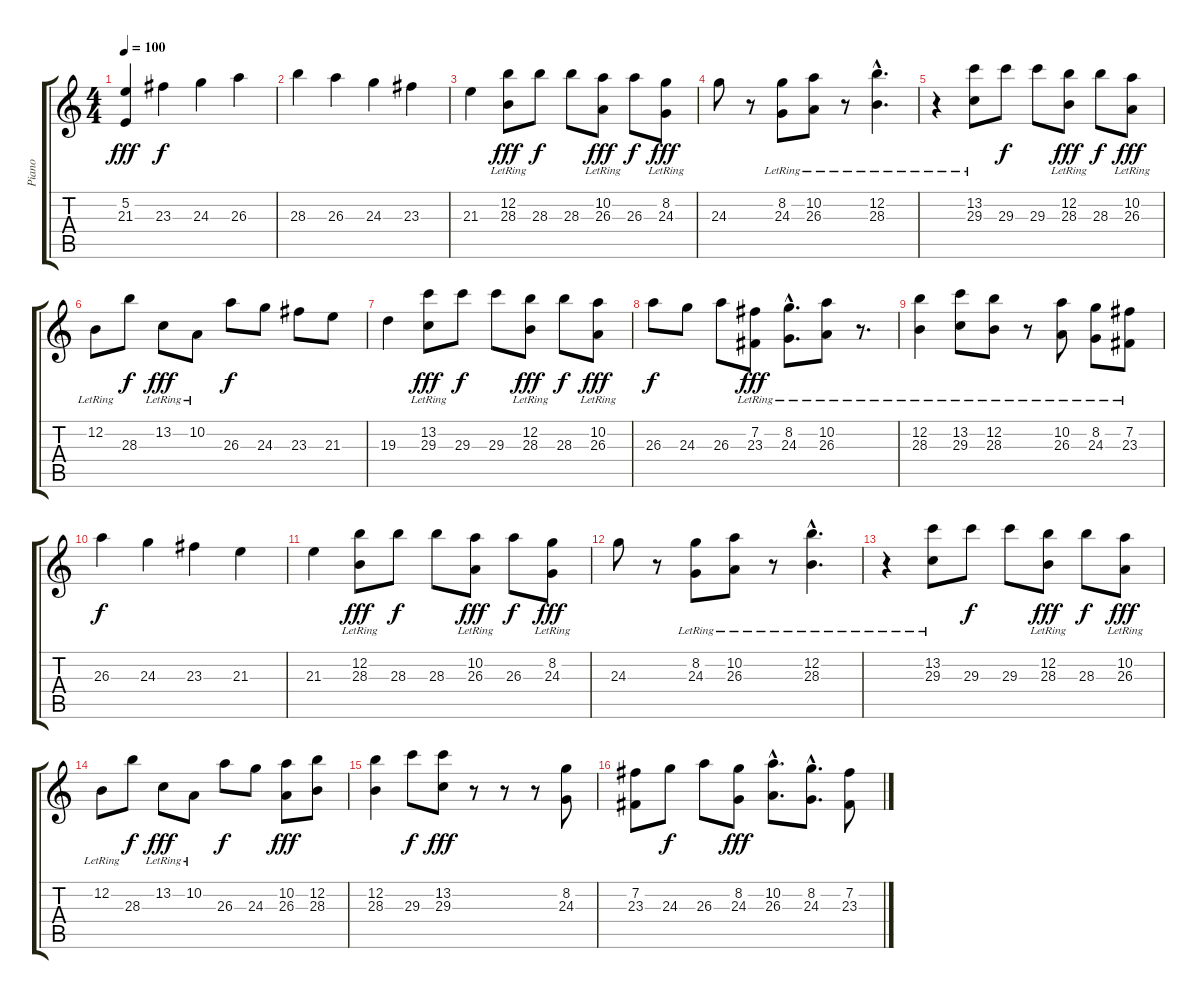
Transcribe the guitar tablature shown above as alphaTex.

\track ("Piano" "Piano") {instrument brightacousticpiano}
\staff {score tabs}
\tuning (E4 B3 G3 D3 A2 E2) {hide}
\ts (4 4)
\tempo 100
\clef g2
\ks c
(5.2 21.3).4{dy fff} 23.3.4{dy f} 24.3.4 26.3.4 |
28.3.4 26.3.4 24.3.4 23.3.4 |
21.3.4 (12.2{lr} 28.3).8{dy fff} 28.3.8{dy f} 28.3.8 (10.2{lr} 26.3).8{dy fff} 26.3.8{dy f} (8.2{lr} 24.3).8{dy fff} |
24.3.8 r.8 (8.2{lr} 24.3).8 (10.2{lr} 26.3).8 r.8 (12.2{hac lr} 28.3{hac}).4{d} |
r.4 (13.2{lr} 29.3).8 29.3.8{dy f} 29.3.8 (12.2{lr} 28.3).8{dy fff} 28.3.8{dy f} (10.2{lr} 26.3).8{dy fff} |
12.2{lr}.8 28.3.8{dy f} 13.2{lr}.8{dy fff} 10.2{lr}.8 26.3.8{dy f} 24.3.8 23.3.8 21.3.8 |
19.3.4 (13.2{lr} 29.3).8{dy fff} 29.3.8{dy f} 29.3.8 (12.2{lr} 28.3).8{dy fff} 28.3.8{dy f} (10.2{lr} 26.3).8{dy fff} |
26.3.8{dy f} 24.3.8 26.3.8 (7.2{lr} 23.3).8{dy fff} (8.2{hac lr} 24.3{hac}).8{d} (10.2{lr} 26.3).8 r.8{d} |
(12.2{lr} 28.3).4 (13.2{lr} 29.3).8 (12.2{lr} 28.3).8 r.8 (10.2{lr} 26.3).8 (8.2{lr} 24.3).8 (7.2{lr} 23.3).8 |
26.3.4{dy f} 24.3.4 23.3.4 21.3.4 |
21.3.4 (12.2{lr} 28.3).8{dy fff} 28.3.8{dy f} 28.3.8 (10.2{lr} 26.3).8{dy fff} 26.3.8{dy f} (8.2{lr} 24.3).8{dy fff} |
24.3.8 r.8 (8.2{lr} 24.3).8 (10.2{lr} 26.3).8 r.8 (12.2{hac lr} 28.3{hac}).4{d} |
r.4 (13.2{lr} 29.3).8 29.3.8{dy f} 29.3.8 (12.2{lr} 28.3).8{dy fff} 28.3.8{dy f} (10.2{lr} 26.3).8{dy fff} |
12.2{lr}.8 28.3.8{dy f} 13.2{lr}.8{dy fff} 10.2{lr}.8 26.3.8{dy f} 24.3.8 (10.2 26.3).8{dy fff} (12.2 28.3).8 |
(12.2 28.3).4{volume 0} 29.3.8{dy f} (13.2 29.3).8{dy fff} r.8 r.8 r.8 (8.2 24.3).8 |
(7.2 23.3).8 24.3.8{dy f} 26.3.8 (8.2 24.3).8{dy fff} (10.2{hac} 26.3{hac}).8{d} (8.2{hac} 24.3{hac}).8{d} (7.2 23.3).8
